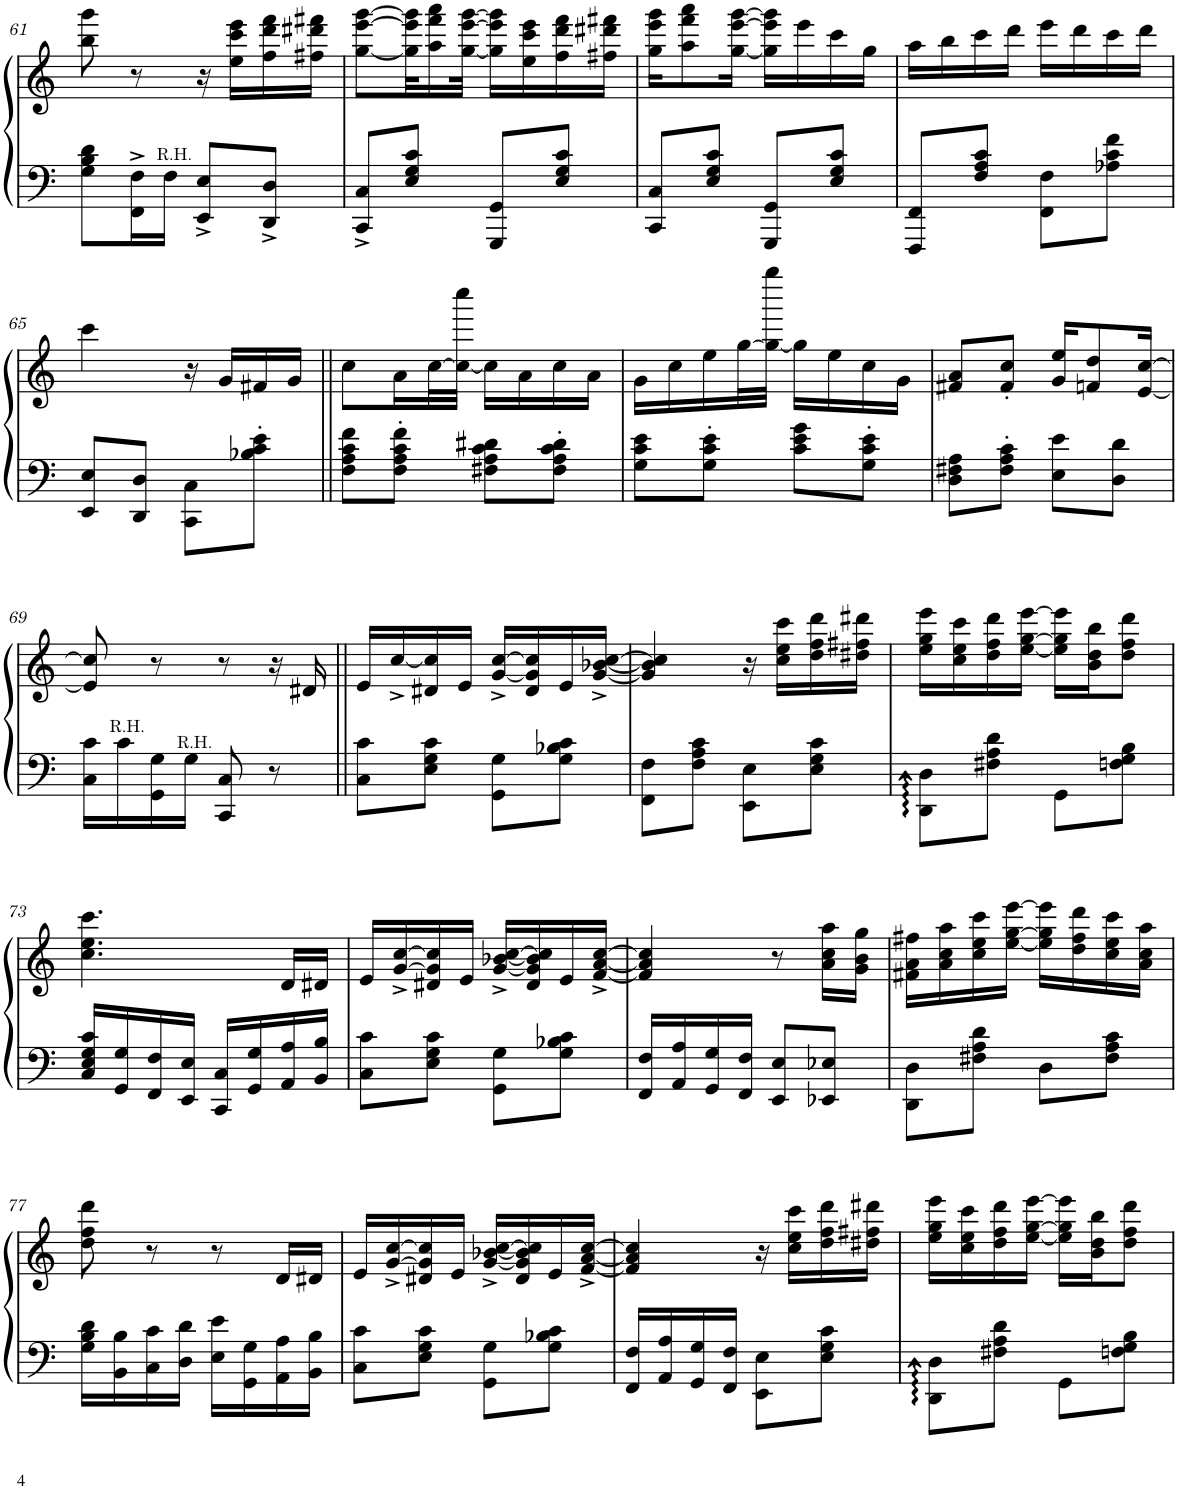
**kern	**kern
*part1	*part1
*staff2	*staff1
*I"Honky Tonk Piano	*
*I'Hnk. Pno.	*
!!LO:PB:g=z
*clefF4	*clefG2
*k[]	*k[]
*M2/4	*M2/4
=61	=61
8G\ 8B\ 8d\L	8bb\ 8ggg\
16FF\^ 16F\^L	8r
16F>\JJ	.
8EE/^ 8E/^L	16r
.	16ee\ 16ccc\ 16eee\LL
8DD/^ 8D/^J	16ff\ 16ddd\ 16fff\
.	16ff#X\ 16ddd#X\ 16fff#X\JJ
=62	=62
8CC/^ 8C/^L	[8gg\ [8eee\ [8ggg\L
8E/ 8G/ 8c/J	32gg\] 32eee\] 32ggg\]KL
.	16aa\ 16fff\ 16aaa\
.	[32gg\ [32eee\ [32ggg\JJk
8GGG/ 8GG/L	16gg\] 16eee\] 16ggg\]LL
.	16ee\ 16ccc\ 16eee\
8E/ 8G/ 8c/J	16ff\ 16ddd\ 16fff\
.	16ff#X\ 16ddd#X\ 16fff#X\JJ
=63	=63
8CC/ 8C/L	16gg\ 16eee\ 16ggg\KL
.	8aa\ 8fff\ 8aaa\
8E/ 8G/ 8c/J	.
.	[16gg\ [16eee\ [16ggg\Jk
8GGG/ 8GG/L	16gg\] 16eee\] 16ggg\]LL
.	16eee\
8E/ 8G/ 8c/J	16ccc\
.	16gg\JJ
=64	=64
8FFF/ 8FF/L	16aa\LL
.	16bb\
8F/ 8A/ 8c/J	16ccc\
.	16ddd\JJ
8FF\ 8F\L	16eee\LL
.	16ddd\
8A-X\ 8c\ 8f\J	16ccc\
.	16ddd\JJ
!!LO:LB:g=z
=65	=65
8EE/ 8E/L	4ccc\
8DD/ 8D/J	.
8CC\ 8C\L	16r
.	16g/LL
8B-X\' 8c\' 8e\'J	16f#X/
.	16g/JJ
=66||	=66||
8F\ 8A\ 8c\ 8f\L	8cc\L
8F\' 8A\' 8c\' 8f\'J	16a\L
.	[32cc\L
.	32cc\_ 32cccc\JJJ
8F#X\ 8A\ 8c\ 8d#X\L	16cc\LL]
.	16a\
8F#\' 8A\' 8c\' 8d#\'J	16cc\
.	16a\JJ
=67	=67
8G\ 8c\ 8e\L	16g\LL
.	16cc\
8G\' 8c\' 8e\'J	16ee\
.	[32gg\L
.	32gg\_ 32gggg\JJJ
8c\ 8e\ 8g\L	16gg\LL]
.	16ee\
8G\' 8c\' 8e\'J	16cc\
.	16g\JJ
=68	=68
8D\ 8F#X\ 8A\L	8f#X/ 8a/L
8F#\' 8A\' 8c\'J	8f#/' 8cc/'J
8E\ 8e\L	16g/ 16ee/KL
.	8fn/ 8dd/
8D\ 8d\J	.
.	[16e/ [16cc/Jk
!!LO:LB:g=z
=69	=69
16C\ 16c\LL	8e/] 8cc/]
16c>\	.
16GG\ 16G\	8r
16G>\JJ	.
8CC/ 8C/	8r
8r	16r
.	16d#X/
=70||	=70||
8C\ 8c\L	16e/LL
.	[16cc^/
8E\ 8G\ 8c\J	16d#X/ 16cc/]
.	16e/JJ
8GG\ 8G\L	[16g/^ [16cc/^LL
.	16d#/ 16g/] 16cc/]
8G\ 8B-X\ 8c\J	16e/
.	[16g/^ [16b-X/^ [16cc/^JJ
=71	=71
8FF\ 8F\L	4g/] 4b-/] 4cc/]
8F\ 8A\ 8c\J	.
8EE\ 8E\L	16r
.	16cc\ 16ee\ 16ccc\LL
8E\ 8G\ 8c\J	16dd\ 16ff\ 16ddd\
.	16dd#X\ 16ff#X\ 16ddd#X\JJ
=72	=72
8DD\ 8D\L	16ee\ 16gg\ 16eee\LL
.	16cc\ 16ee\ 16ccc\
8F#X\ 8A\ 8d\J	16dd\ 16ff\ 16ddd\
.	[16ee\ [16gg\ [16eee\JJ
8GG\L	16ee\] 16gg\] 16eee\]LL
.	16b\ 16dd\ 16bb\J
8Fn\ 8G\ 8B\J	8dd\ 8ff\ 8ddd\J
!!LO:LB:g=z
=73	=73
16C/ 16E/ 16G/ 16c/LL	4.cc\ 4.ee\ 4.ccc\
16GG/ 16G/	.
16FF/ 16F/	.
16EE/ 16E/JJ	.
16CC/ 16C/LL	.
16GG/ 16G/	.
16AA/ 16A/	16d/LL
16BB/ 16B/JJ	16d#X/JJ
=74	=74
8C\ 8c\L	16e/LL
.	[>16g/^ [16cc/^
8E\ 8G\ 8c\J	16d#X/ 16g/] 16cc/]
.	16e/JJ
8GG\ 8G\L	[16g/^ [16b-X/^ [16cc/^LL
.	16d#/ 16g/] 16b-/] 16cc/]
8G\ 8B-X\ 8c\J	16e/
.	[16f/^ [16a/^ [16cc/^JJ
=75	=75
16FF/ 16F/LL	4f/] 4a/] 4cc/]
16AA/ 16A/	.
16GG/ 16G/	.
16FF/ 16F/JJ	.
8EE/ 8E/L	8r
8EE-X/ 8E-X/J	16a\ 16cc\ 16aa\LL
.	16g\ 16b\ 16gg\JJ
=76	=76
8DD\ 8D\L	16f#X\ 16a\ 16ff#X\LL
.	16a\ 16cc\ 16aa\
8F#X\ 8A\ 8d\J	16cc\ 16ee\ 16ccc\
.	[16ee\ [16gg\ [16eee\JJ
8D\L	16ee\] 16gg\] 16eee\]LL
.	16dd\ 16ff#\ 16ddd\
8F#\ 8A\ 8c\J	16cc\ 16ee\ 16ccc\
.	16a\ 16cc\ 16aa\JJ
!!LO:LB:g=z
=77	=77
16G\ 16B\ 16d\LL	8dd\ 8ff\ 8ddd\
16BB\ 16B\	.
16C\ 16c\	8r
16D\ 16d\JJ	.
16E\ 16e\LL	8r
16GG\ 16G\	.
16AA\ 16A\	16d/LL
16BB\ 16B\JJ	16d#X/JJ
=78	=78
8C\ 8c\L	16e/LL
.	[>16g/^ [16cc/^
8E\ 8G\ 8c\J	16d#X/ 16g/] 16cc/]
.	16e/JJ
8GG\ 8G\L	[16g/^ [16b-X/^ [16cc/^LL
.	16d#/ 16g/] 16b-/] 16cc/]
8G\ 8B-X\ 8c\J	16e/
.	[16f/^ [16a/^ [16cc/^JJ
=79	=79
16FF/ 16F/LL	4f/] 4a/] 4cc/]
16AA/ 16A/	.
16GG/ 16G/	.
16FF/ 16F/JJ	.
8EE\ 8E\L	16r
.	16cc\ 16ee\ 16ccc\LL
8E\ 8G\ 8c\J	16dd\ 16ff\ 16ddd\
.	16dd#X\ 16ff#X\ 16ddd#X\JJ
=80	=80
8DD\ 8D\L	16ee\ 16gg\ 16eee\LL
.	16cc\ 16ee\ 16ccc\
8F#X\ 8A\ 8d\J	16dd\ 16ff\ 16ddd\
.	[16ee\ [16gg\ [16eee\JJ
8GG\L	16ee\] 16gg\] 16eee\]LL
.	16b\ 16dd\ 16bb\J
8Fn\ 8G\ 8B\J	8dd\ 8ff\ 8ddd\J
=	=
*-	*-
